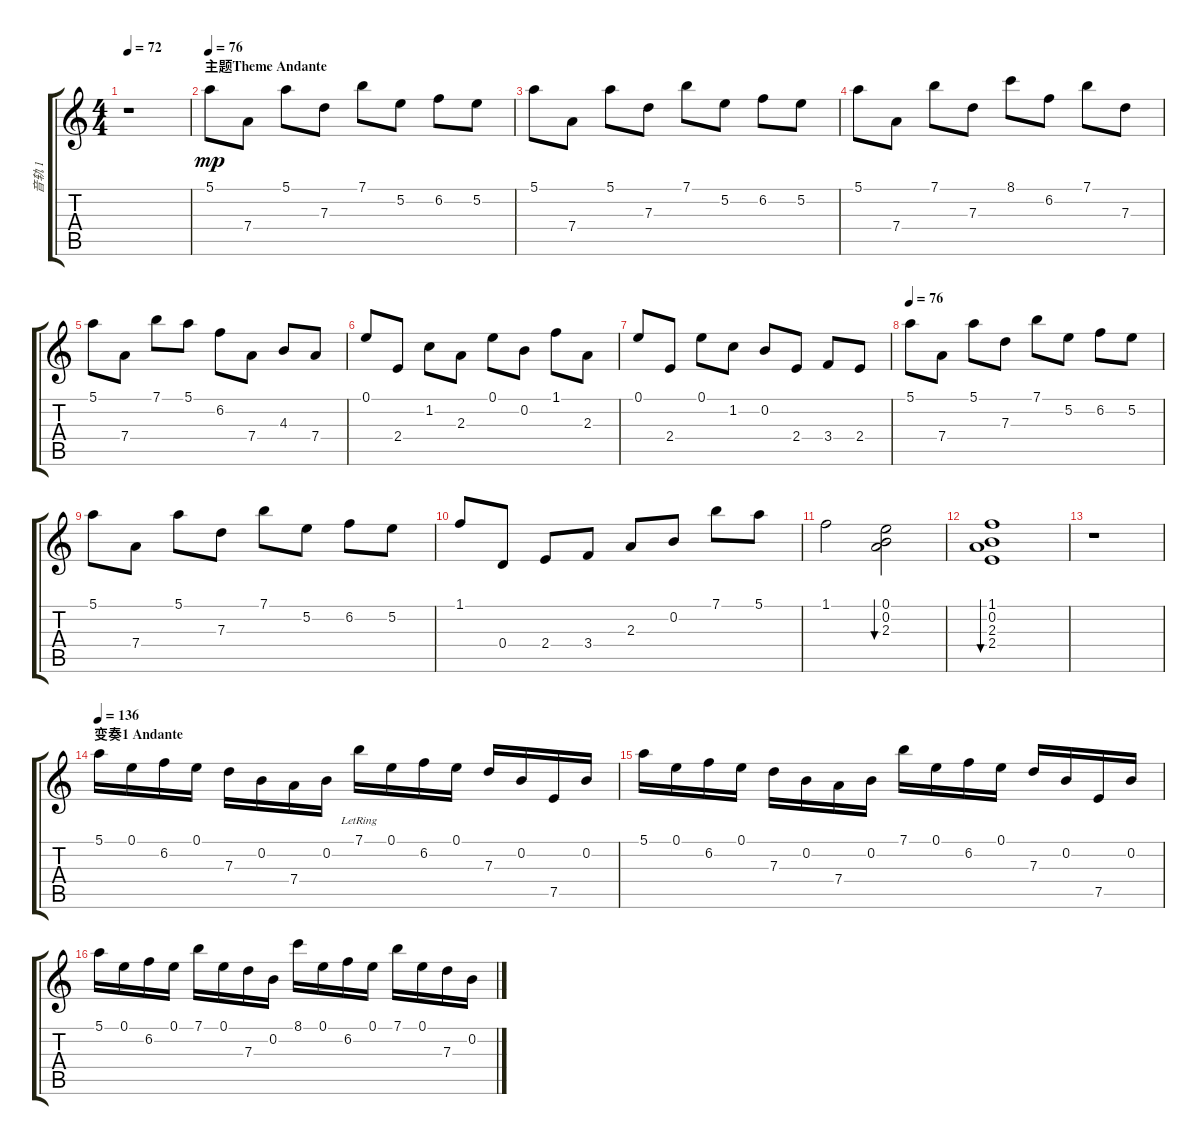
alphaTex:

\track ("音轨 1" "音轨 1") {instrument acousticguitarnylon}
\staff {score tabs}
\tuning (E4 B3 G3 D3 A2 E2) {hide}
\ts (4 4)
\tempo 72
\clef g2
\ks c
r.1{dy mp} |
\section ("" "主题Theme Andante")
\tempo 76
5.1.8{volume 16 balance 8} 7.4.8 5.1.8 7.3.8 7.1.8 5.2.8 6.2.8 5.2.8 |
5.1.8 7.4.8 5.1.8 7.3.8 7.1.8 5.2.8 6.2.8 5.2.8 |
5.1.8 7.4.8 7.1.8 7.3.8 8.1.8 6.2.8 7.1.8 7.3.8 |
5.1.8 7.4.8 7.1.8 5.1.8 6.2.8 7.4.8 4.3.8 7.4.8 |
0.1.8 2.4.8 1.2.8 2.3.8 0.1.8 0.2.8 1.1.8 2.3.8 |
0.1.8 2.4.8 0.1.8 1.2.8 0.2.8 2.4.8 3.4.8 2.4.8 |
\tempo 76
5.1.8{volume 16 balance 8} 7.4.8 5.1.8 7.3.8 7.1.8 5.2.8 6.2.8 5.2.8 |
5.1.8 7.4.8 5.1.8 7.3.8 7.1.8 5.2.8 6.2.8 5.2.8 |
1.1.8 0.4.8 2.4.8 3.4.8 2.3.8 0.2.8 7.1.8 5.1.8 |
1.1.2 (0.1 0.2 2.3).2{bu 240} |
(1.1 0.2 2.3 2.4).1{bu 240} |
r.1 |
\section ("" "变奏1 Andante")
\tempo 136
5.1.16 0.1.16 6.2.16 0.1.16 7.3.16 0.2.16 7.4.16 0.2.16 7.1{lr}.16 0.1.16 6.2.16 0.1.16 7.3.16 0.2.16 7.5.16 0.2.16 |
5.1.16 0.1.16 6.2.16 0.1.16 7.3.16 0.2.16 7.4.16 0.2.16 7.1.16 0.1.16 6.2.16 0.1.16 7.3.16 0.2.16 7.5.16 0.2.16 |
5.1.16 0.1.16 6.2.16 0.1.16 7.1.16 0.1.16 7.3.16 0.2.16 8.1.16 0.1.16 6.2.16 0.1.16 7.1.16 0.1.16 7.3.16 0.2.16
